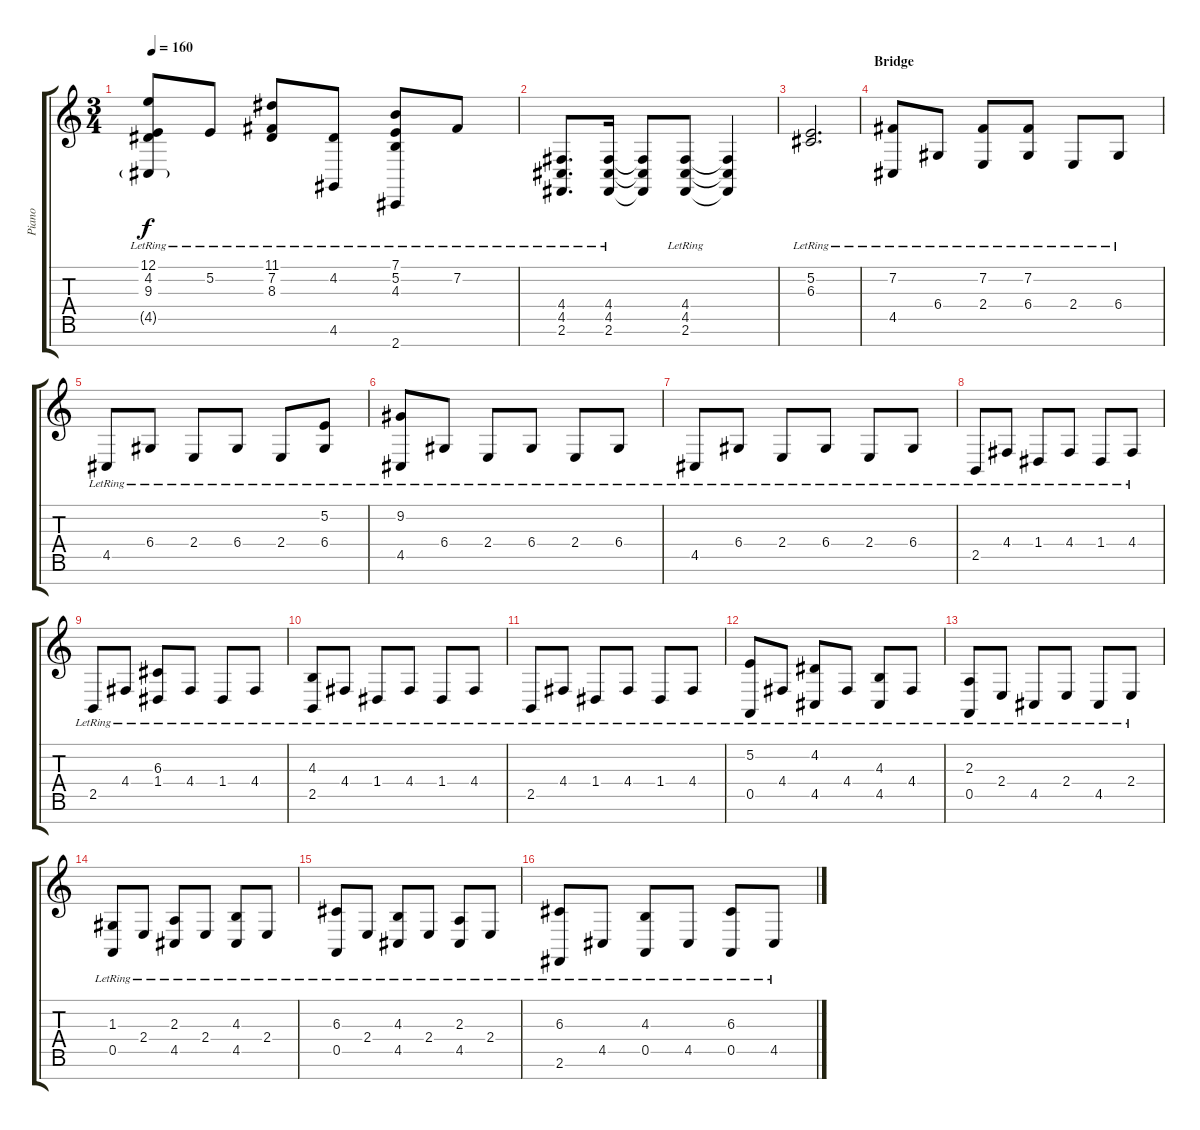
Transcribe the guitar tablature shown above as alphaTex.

\track ("Piano" "Piano") {instrument brightacousticpiano}
\staff {score tabs}
\tuning (E4 B3 G3 D3 A2 E2 B1) {hide}
\ts (3 4)
\tempo 160
\clef g2
\ks c
(12.1{lr} 4.2{lr} 9.3{lr} 4.5{g lr}).8{dy f} 5.2{lr}.8 (11.1{lr} 7.2{lr} 8.3{lr}).8 (4.2{lr} 4.6{lr}).8 (7.1{lr} 5.2{lr} 4.3{lr} 2.7{lr}).8 7.2{lr}.8 |
(4.4{lr} 4.5{lr} 2.6{lr}).8{d} (4.4{lr} 4.5{lr} 2.6{lr}).16 (4.4{t} 4.5{t} 2.6{t}).8 (4.4{lr} 4.5{lr} 2.6{lr}).8 (4.4{t} 4.5{t} 2.6{t}).4 |
(5.2{lr} 6.3{lr}).2{d} |
\section ("" "Bridge")
(7.2{lr} 4.5{lr}).8 6.4{lr}.8 (7.2{lr} 2.4{lr}).8 (7.2{lr} 6.4{lr}).8 2.4{lr}.8 6.4{lr}.8 |
4.5{lr}.8 6.4{lr}.8 2.4{lr}.8 6.4{lr}.8 2.4{lr}.8 (5.2{lr} 6.4{lr}).8 |
(9.2{lr} 4.5{lr}).8 6.4{lr}.8 2.4{lr}.8 6.4{lr}.8 2.4{lr}.8 6.4{lr}.8 |
4.5{lr}.8 6.4{lr}.8 2.4{lr}.8 6.4{lr}.8 2.4{lr}.8 6.4{lr}.8 |
2.5{lr}.8 4.4{lr}.8 1.4{lr}.8 4.4{lr}.8 1.4{lr}.8 4.4{lr}.8 |
2.5{lr}.8 4.4{lr}.8 (6.3{lr} 1.4{lr}).8 4.4{lr}.8 1.4{lr}.8 4.4{lr}.8 |
(4.3{lr} 2.5{lr}).8 4.4{lr}.8 1.4{lr}.8 4.4{lr}.8 1.4{lr}.8 4.4{lr}.8 |
2.5{lr}.8 4.4{lr}.8 1.4{lr}.8 4.4{lr}.8 1.4{lr}.8 4.4{lr}.8 |
(5.2{lr} 0.5{lr}).8 4.4{lr}.8 (4.2{lr} 4.5{lr}).8 4.4{lr}.8 (4.3{lr} 4.5{lr}).8 4.4{lr}.8 |
(2.3{lr} 0.5{lr}).8 2.4{lr}.8 4.5{lr}.8 2.4{lr}.8 4.5{lr}.8 2.4{lr}.8 |
(1.3{lr} 0.5{lr}).8 2.4{lr}.8 (2.3{lr} 4.5{lr}).8 2.4{lr}.8 (4.3{lr} 4.5{lr}).8 2.4{lr}.8 |
(6.3{lr} 0.5{lr}).8 2.4{lr}.8 (4.3{lr} 4.5{lr}).8 2.4{lr}.8 (2.3{lr} 4.5{lr}).8 2.4{lr}.8 |
(6.3{lr} 2.6{lr}).8 4.5{lr}.8 (4.3{lr} 0.5{lr}).8 4.5{lr}.8 (6.3{lr} 0.5{lr}).8 4.5{lr}.8
